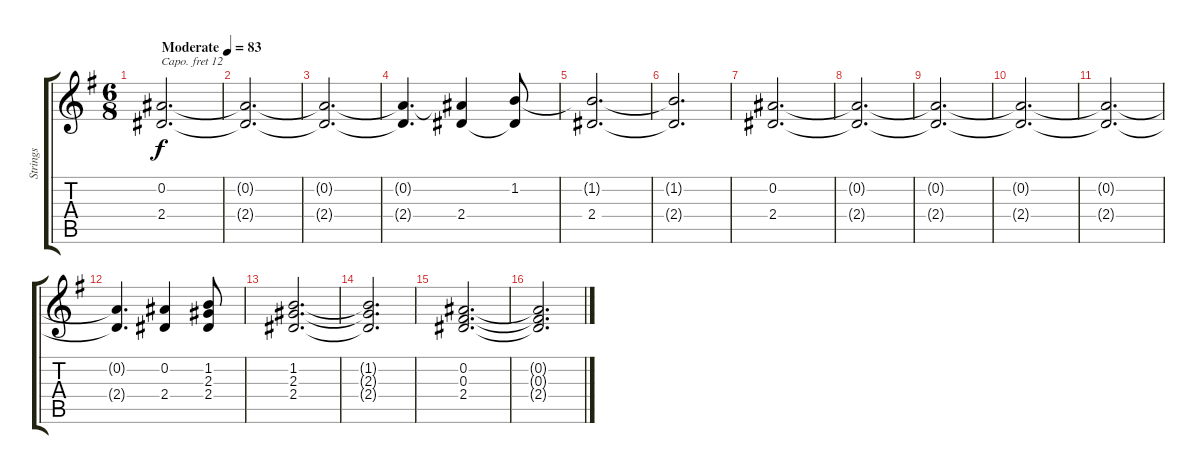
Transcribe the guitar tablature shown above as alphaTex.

\track ("Strings" "Strings") {instrument pad2warm}
\staff {score tabs}
\capo 12
\tuning (Eb4 Bb3 Gb3 Db3 Ab2 Eb2) {hide}
\ts (6 8)
\tempo (83 "Moderate")
\clef g2
\ks g
(0.2 2.4).2{d dy f instrument pad2warm} |
(0.2{t} 2.4{t}).2{d} |
(0.2{t} 2.4{t}).2{d} |
(0.2{t} 2.4{t}).4{d} (0.2{t} 2.4).4 (1.2 2.4{t}).8 |
(1.2{t} 2.4).2{d} |
(1.2{t} 2.4{t}).2{d} |
(0.2 2.4).2{d} |
(0.2{t} 2.4{t}).2{d} |
(0.2{t} 2.4{t}).2{d} |
(0.2{t} 2.4{t}).2{d} |
(0.2{t} 2.4{t}).2{d} |
(0.2{t} 2.4{t}).4{d} (0.2 2.4).4 (1.2 2.3 2.4).8 |
(1.2 2.3 2.4).2{d} |
(1.2{t} 2.3{t} 2.4{t}).2{d} |
(0.2 0.3 2.4).2{d} |
(0.2{t} 0.3{t} 2.4{t}).2{d}
